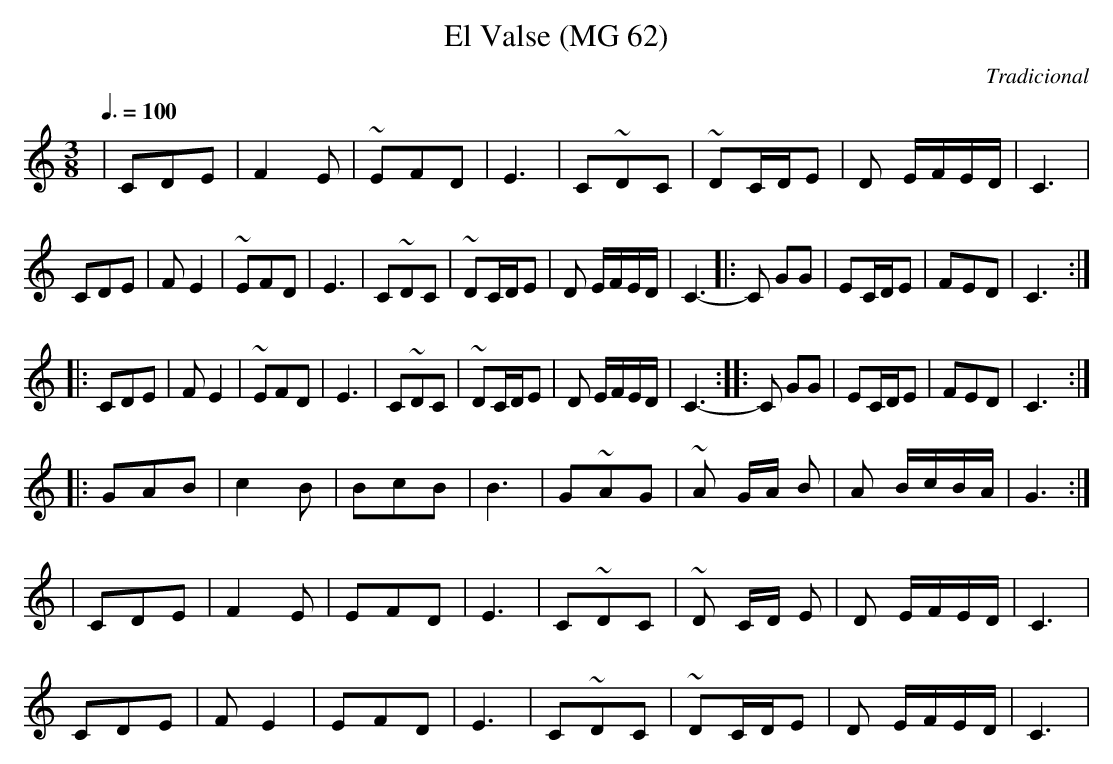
X:1
T:El Valse (MG 62)
C:Tradicional
M:3/8
L:1/8
Q:3/8=100
E:Comp.
K:C
|CDE|F2 E|~EFD|E3|C~DC|~DC/D/E|D E/F/E/D/|C3|
CDE|F E2|~EFD|E3|C~DC|~DC/D/E|D E/F/E/D/|C3-|: C GG|EC/D/E|FED|C3 :|
|: CDE|F E2|~EFD|E3|C~DC|~DC/D/E|D E/F/E/D/|C3- :|: C GG|EC/D/E|FED|C3 :|
|: GAB|c2 B|BcB|B3|G~AG|~A G/A/ B|A B/c/B/A/|G3 :|
|CDE|F2 E|EFD|E3|C~DC|~D C/D/ E|D E/F/E/D/|C3|
CDE|F E2|EFD|E3|C~DC|~DC/D/E|D E/F/E/D/|C3|
